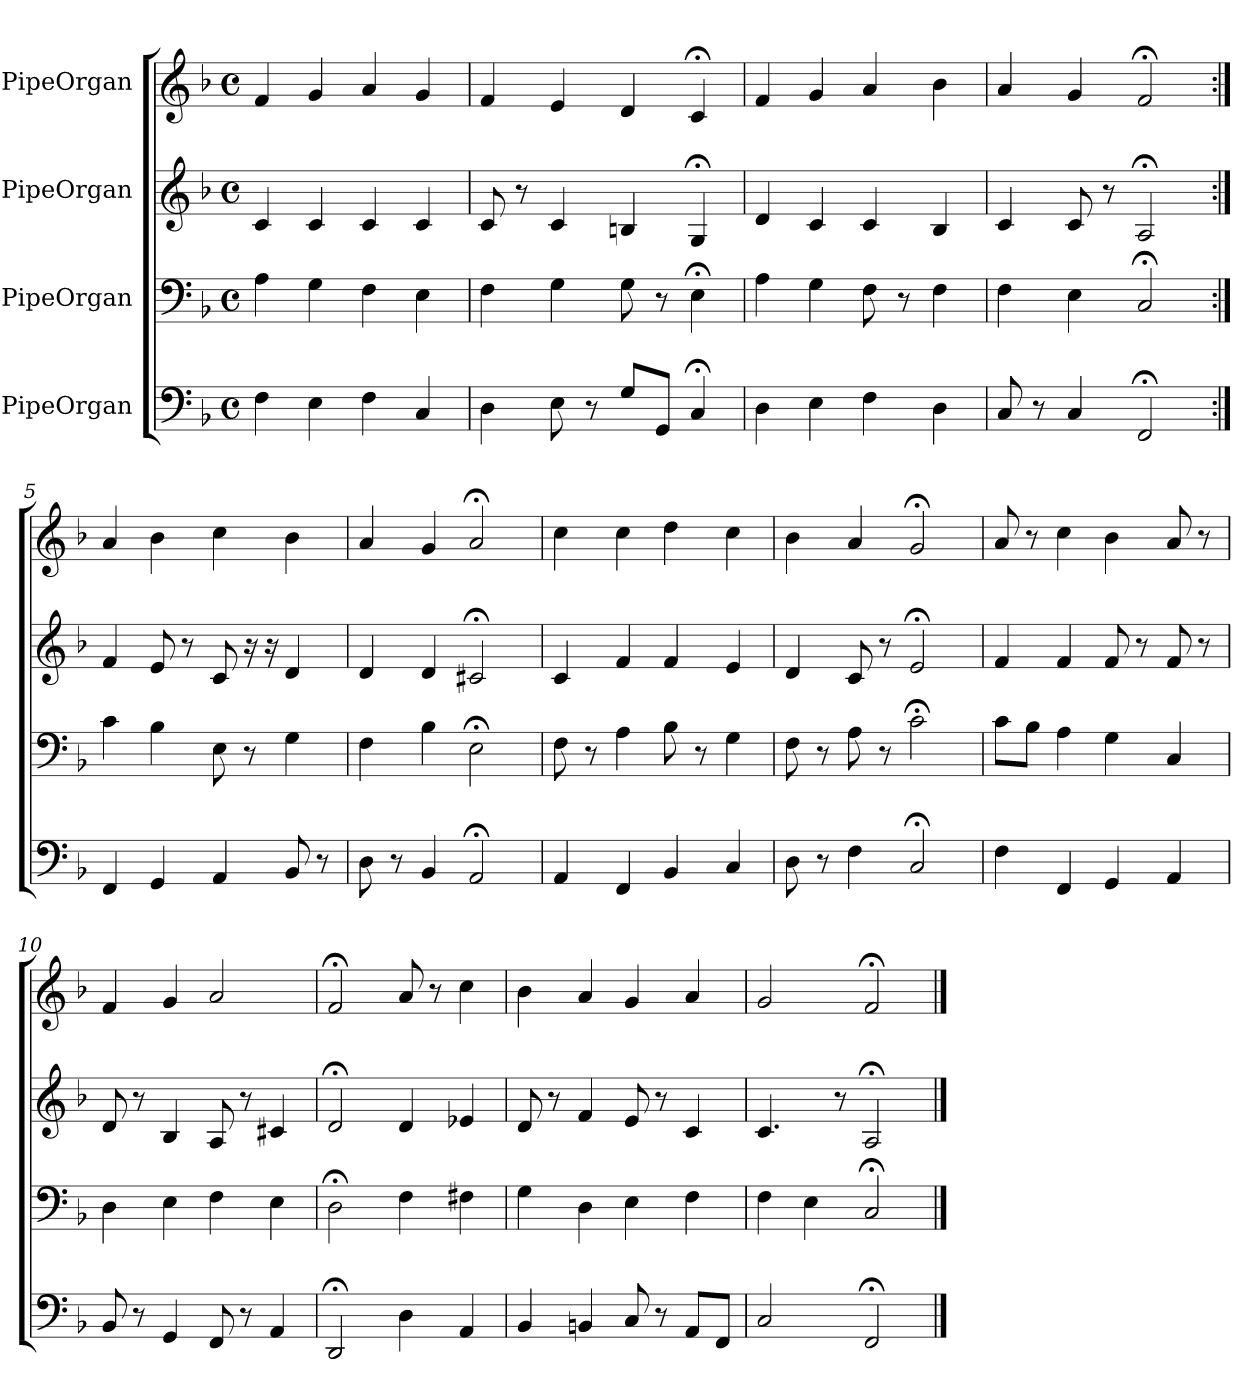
**kern	**kern	**kern	**kern
*part4	*part3	*part2	*part1
*staff4	*staff3	*staff2	*staff1
*I"PipeOrgan	*I"PipeOrgan	*I"PipeOrgan	*I"PipeOrgan
*clefF4	*clefF4	*clefG2	*clefG2
*k[b-]	*k[b-]	*k[b-]	*k[b-]
*F:	*F:	*F:	*F:
*M4/4	*M4/4	*M4/4	*M4/4
*met(c)	*met(c)	*met(c)	*met(c)
*MM60	*MM60	*MM60	*MM60
=	=	=	=
4F	4A	4c	4f
4E	4G	4c	4g
4F	4F	4c	4a
4C	4E	4c	4g
=2	=2	=2	=2
4D	4F	8c	4f
.	.	8r	.
8E	4G	4c	4e
8r	.	.	.
8G/L	8G	4Bn	4d
8GG/J	8r	.	.
4C;<	4E;<	4G;<	4c;<
=3	=3	=3	=3
4D	4A	4d	4f
4E	4G	4c	4g
4F	8F	4c	4a
.	8r	.	.
4D	4F	4B-	4b-
=4	=4	=4	=4
8C	4F	4c	4a
8r	.	.	.
4C	4E	8c	4g
.	.	8r	.
2FF;<	2C;<	2A;<	2f;<
=5:|!	=5:|!	=5:|!	=5:|!
4FF	4c	4f	4a
4GG	4B-	8e	4b-
.	.	8r	.
4AA	8E	8c	4cc
.	8r	16r	.
.	.	16r	.
8BB-	4G	4d	4b-
8r	.	.	.
=6	=6	=6	=6
8D	4F	4d	4a
8r	.	.	.
4BB-	4B-	4d	4g
2AA;<	2E;<	2c#X;<	2a;<
=7	=7	=7	=7
4AA	8F	4c	4cc
.	8r	.	.
4FF	4A	4f	4cc
4BB-	8B-	4f	4dd
.	8r	.	.
4C	4G	4e	4cc
=8	=8	=8	=8
8D	8F	4d	4b-
8r	8r	.	.
4F	8A	8c	4a
.	8r	8r	.
2C;<	2c;<	2e;<	2g;<
=9	=9	=9	=9
4F	8c\L	4f	8a
.	8B-\J	.	8r
4FF	4A	4f	4cc
4GG	4G	8f	4b-
.	.	8r	.
4AA	4C	8f	8a
.	.	8r	8r
=10	=10	=10	=10
8BB-	4D	8d	4f
8r	.	8r	.
4GG	4E	4B-	4g
8FF	4F	8A	2a
8r	.	8r	.
4AA	4E	4c#X	.
=11	=11	=11	=11
2DD;<	2D;<	2d;<	2f;<
4D	4F	4d	8a
.	.	.	8r
4AA	4F#X	4e-X	4cc
=12	=12	=12	=12
4BB-	4G	8d	4b-
.	.	8r	.
4BBn	4D	4f	4a
8C	4E	8e	4g
8r	.	8r	.
8AA/L	4F	4c	4a
8FF/J	.	.	.
=13	=13	=13	=13
2C	4F	4.c	2g
.	4E	.	.
.	.	8r	.
2FF;<	2C;<	2A;<	2f;<
==	==	==	==
*-	*-	*-	*-
